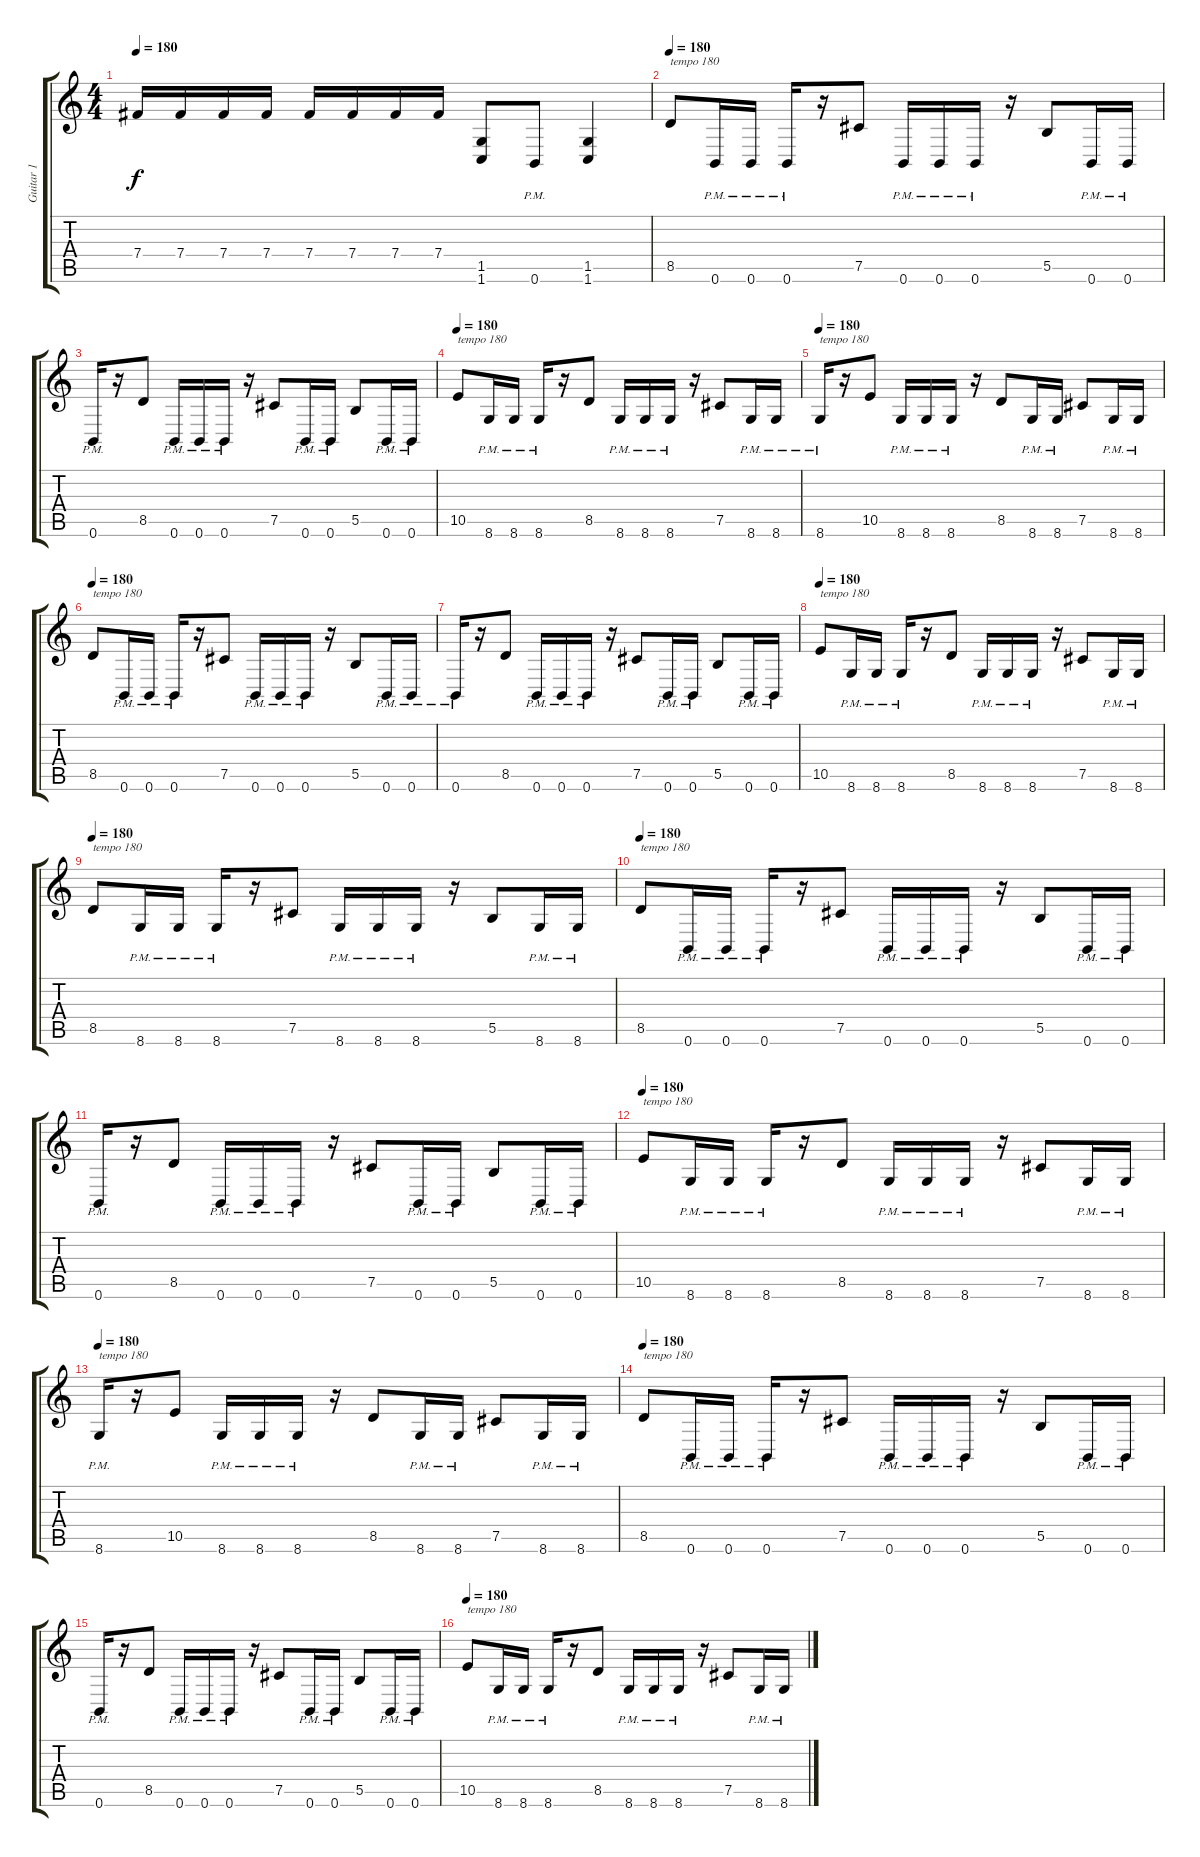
\track ("Guitar 1" "Guitar 1") {instrument distortionguitar}
\staff {score tabs}
\tuning (Db4 Ab3 E3 B2 Gb2 B1) {hide}
\ts (4 4)
\tempo 180
\clef g2
\ks c
7.4.16{dy f} 7.4.16 7.4.16 7.4.16 7.4.16 7.4.16 7.4.16 7.4.16 (1.5 1.6).8 0.6{pm}.8 (1.5 1.6).4 |
\tempo 180
8.5.8{txt "tempo 180"} 0.6{pm}.16 0.6{pm}.16 0.6{pm}.16 r.16 7.5.8 0.6{pm}.16 0.6{pm}.16 0.6{pm}.16 r.16 5.5.8 0.6{pm}.16 0.6{pm}.16 |
0.6{pm}.16 r.16 8.5.8 0.6{pm}.16 0.6{pm}.16 0.6{pm}.16 r.16 7.5.8 0.6{pm}.16 0.6{pm}.16 5.5.8 0.6{pm}.16 0.6{pm}.16 |
\tempo 180
10.5.8{txt "tempo 180"} 8.6{pm}.16 8.6{pm}.16 8.6{pm}.16 r.16 8.5.8 8.6{pm}.16 8.6{pm}.16 8.6{pm}.16 r.16 7.5.8 8.6{pm}.16 8.6{pm}.16 |
\tempo 180
8.6{pm}.16{txt "tempo 180"} r.16 10.5.8 8.6{pm}.16 8.6{pm}.16 8.6{pm}.16 r.16 8.5.8 8.6{pm}.16 8.6{pm}.16 7.5.8 8.6{pm}.16 8.6{pm}.16 |
\tempo 180
8.5.8{txt "tempo 180"} 0.6{pm}.16 0.6{pm}.16 0.6{pm}.16 r.16 7.5.8 0.6{pm}.16 0.6{pm}.16 0.6{pm}.16 r.16 5.5.8 0.6{pm}.16 0.6{pm}.16 |
0.6{pm}.16 r.16 8.5.8 0.6{pm}.16 0.6{pm}.16 0.6{pm}.16 r.16 7.5.8 0.6{pm}.16 0.6{pm}.16 5.5.8 0.6{pm}.16 0.6{pm}.16 |
\tempo 180
10.5.8{txt "tempo 180"} 8.6{pm}.16 8.6{pm}.16 8.6{pm}.16 r.16 8.5.8 8.6{pm}.16 8.6{pm}.16 8.6{pm}.16 r.16 7.5.8 8.6{pm}.16 8.6{pm}.16 |
\tempo 180
8.5.8{txt "tempo 180"} 8.6{pm}.16 8.6{pm}.16 8.6{pm}.16 r.16 7.5.8 8.6{pm}.16 8.6{pm}.16 8.6{pm}.16 r.16 5.5.8 8.6{pm}.16 8.6{pm}.16 |
\tempo 180
8.5.8{txt "tempo 180"} 0.6{pm}.16 0.6{pm}.16 0.6{pm}.16 r.16 7.5.8 0.6{pm}.16 0.6{pm}.16 0.6{pm}.16 r.16 5.5.8 0.6{pm}.16 0.6{pm}.16 |
0.6{pm}.16 r.16 8.5.8 0.6{pm}.16 0.6{pm}.16 0.6{pm}.16 r.16 7.5.8 0.6{pm}.16 0.6{pm}.16 5.5.8 0.6{pm}.16 0.6{pm}.16 |
\tempo 180
10.5.8{txt "tempo 180"} 8.6{pm}.16 8.6{pm}.16 8.6{pm}.16 r.16 8.5.8 8.6{pm}.16 8.6{pm}.16 8.6{pm}.16 r.16 7.5.8 8.6{pm}.16 8.6{pm}.16 |
\tempo 180
8.6{pm}.16{txt "tempo 180"} r.16 10.5.8 8.6{pm}.16 8.6{pm}.16 8.6{pm}.16 r.16 8.5.8 8.6{pm}.16 8.6{pm}.16 7.5.8 8.6{pm}.16 8.6{pm}.16 |
\tempo 180
8.5.8{txt "tempo 180"} 0.6{pm}.16 0.6{pm}.16 0.6{pm}.16 r.16 7.5.8 0.6{pm}.16 0.6{pm}.16 0.6{pm}.16 r.16 5.5.8 0.6{pm}.16 0.6{pm}.16 |
0.6{pm}.16 r.16 8.5.8 0.6{pm}.16 0.6{pm}.16 0.6{pm}.16 r.16 7.5.8 0.6{pm}.16 0.6{pm}.16 5.5.8 0.6{pm}.16 0.6{pm}.16 |
\tempo 180
10.5.8{txt "tempo 180"} 8.6{pm}.16 8.6{pm}.16 8.6{pm}.16 r.16 8.5.8 8.6{pm}.16 8.6{pm}.16 8.6{pm}.16 r.16 7.5.8 8.6{pm}.16 8.6{pm}.16
